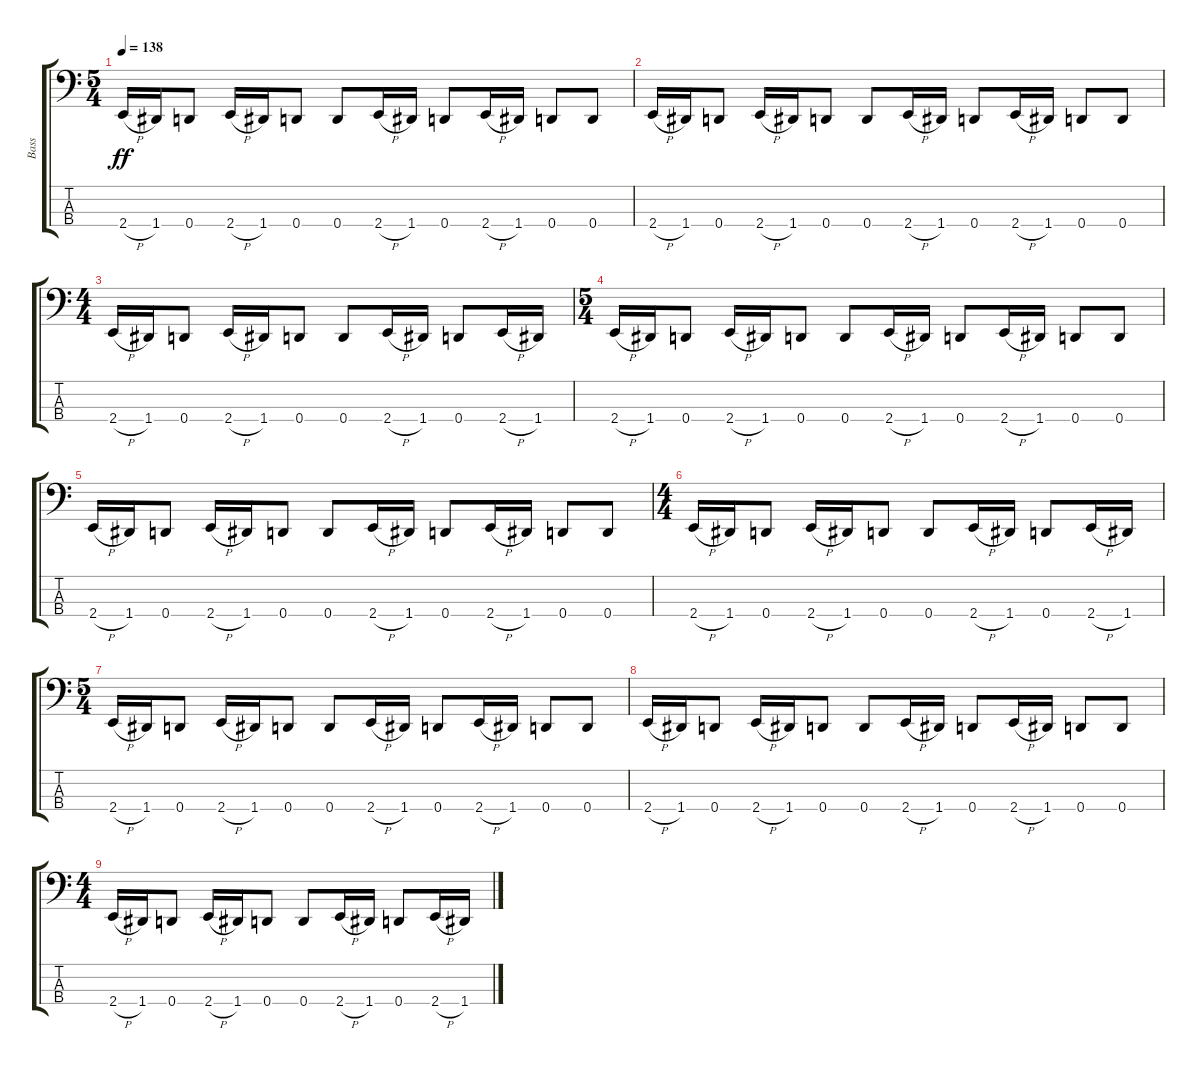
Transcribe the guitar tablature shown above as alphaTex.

\track ("Bass" "Bass") {instrument electricbasspick}
\staff {score tabs}
\tuning (G2 D2 A1 D1) {hide}
\ts (5 4)
\tempo 138
\clef f4
\ks c
2.4{h}.16{dy ff} 1.4.16 0.4.8 2.4{h}.16 1.4.16 0.4.8 0.4.8 2.4{h}.16 1.4.16 0.4.8 2.4{h}.16 1.4.16 0.4.8 0.4.8 |
2.4{h}.16 1.4.16 0.4.8 2.4{h}.16 1.4.16 0.4.8 0.4.8 2.4{h}.16 1.4.16 0.4.8 2.4{h}.16 1.4.16 0.4.8 0.4.8 |
\ts (4 4)
2.4{h}.16 1.4.16 0.4.8 2.4{h}.16 1.4.16 0.4.8 0.4.8 2.4{h}.16 1.4.16 0.4.8 2.4{h}.16 1.4.16 |
\ts (5 4)
2.4{h}.16 1.4.16 0.4.8 2.4{h}.16 1.4.16 0.4.8 0.4.8 2.4{h}.16 1.4.16 0.4.8 2.4{h}.16 1.4.16 0.4.8 0.4.8 |
2.4{h}.16 1.4.16 0.4.8 2.4{h}.16 1.4.16 0.4.8 0.4.8 2.4{h}.16 1.4.16 0.4.8 2.4{h}.16 1.4.16 0.4.8 0.4.8 |
\ts (4 4)
2.4{h}.16 1.4.16 0.4.8 2.4{h}.16 1.4.16 0.4.8 0.4.8 2.4{h}.16 1.4.16 0.4.8 2.4{h}.16 1.4.16 |
\ts (5 4)
2.4{h}.16 1.4.16 0.4.8 2.4{h}.16 1.4.16 0.4.8 0.4.8 2.4{h}.16 1.4.16 0.4.8 2.4{h}.16 1.4.16 0.4.8 0.4.8 |
2.4{h}.16 1.4.16 0.4.8 2.4{h}.16 1.4.16 0.4.8 0.4.8 2.4{h}.16 1.4.16 0.4.8 2.4{h}.16 1.4.16 0.4.8 0.4.8 |
\ts (4 4)
2.4{h}.16 1.4.16 0.4.8 2.4{h}.16 1.4.16 0.4.8 0.4.8 2.4{h}.16 1.4.16 0.4.8 2.4{h}.16 1.4.16
